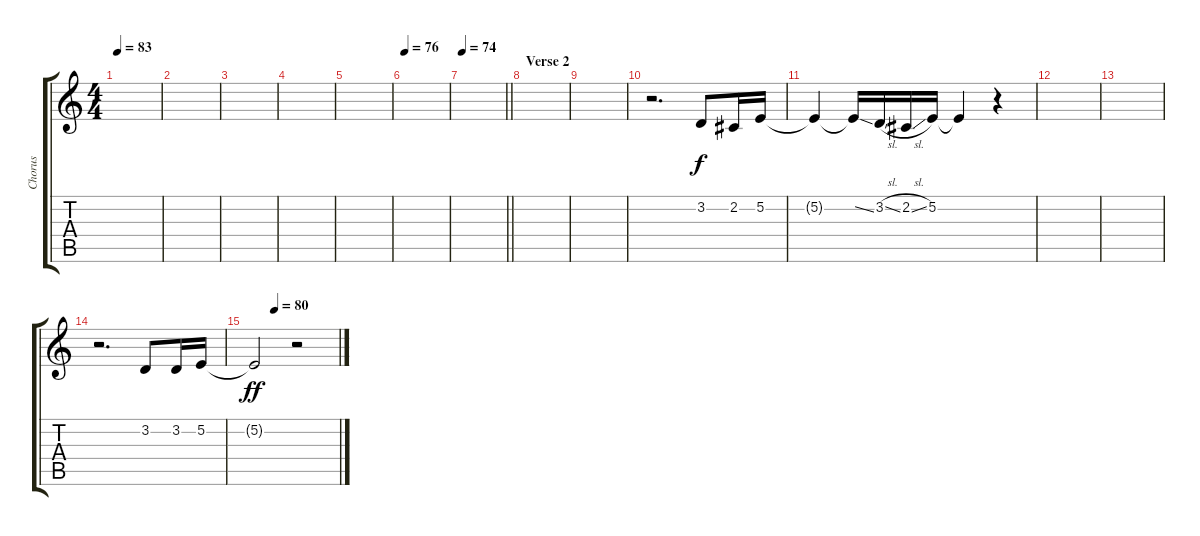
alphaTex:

\track ("Chorus" "Chorus") {instrument flute}
\staff {score tabs}
\tuning (E4 B3 G3 D3 A2 E2) {hide}
\ts (4 4)
\tempo 83
\clef g2
\ks c
|
|
|
|
|
\tempo 76
|
\tempo 74
\barLineRight lightlight
|
\section ("" "Verse 2")
|
|
r.2{d} 3.2.8 2.2.16 5.2.16 |
5.2{t}.4 5.2{ss t}.16 3.2{sl}.16 2.2{sl}.16 5.2.16 5.2{t}.4 r.4 |
|
|
r.2{d} 3.2.8 3.2.16 5.2.16 |
\tempo (80 0.25)
5.2{t}.2{dy ff} r.2
